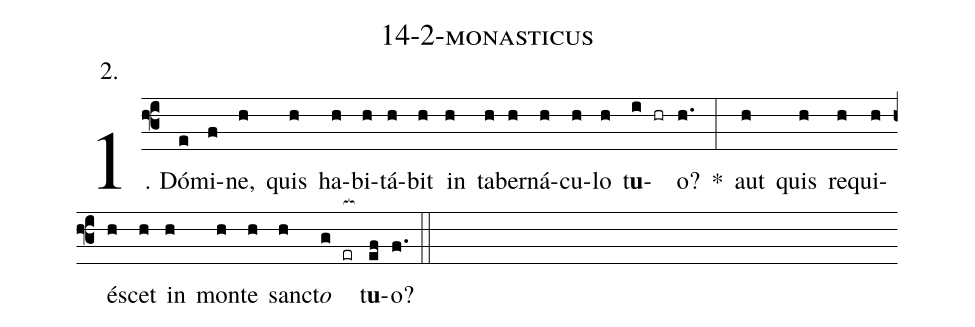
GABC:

name: 14-2-monasticus;
annotation: 2.;
%%
(f3)1. Dó(e)mi(f)ne,(h) quis(h) ha(h)bi(h)tá(h)bit(h) in(h) ta(h)ber(h)ná(h)cu(h)lo(h) t<b>u</b>(i hr)o?(h.) *(:) aut(h) quis(h) re(h)qui(h)é(h)scet(h) in(h) mon(h)te(h) sanc(h)t<i>o</i>(g er[ocb:1{]) t<b>u</b>(ef[ocb:0}])o?(f.) (::)
